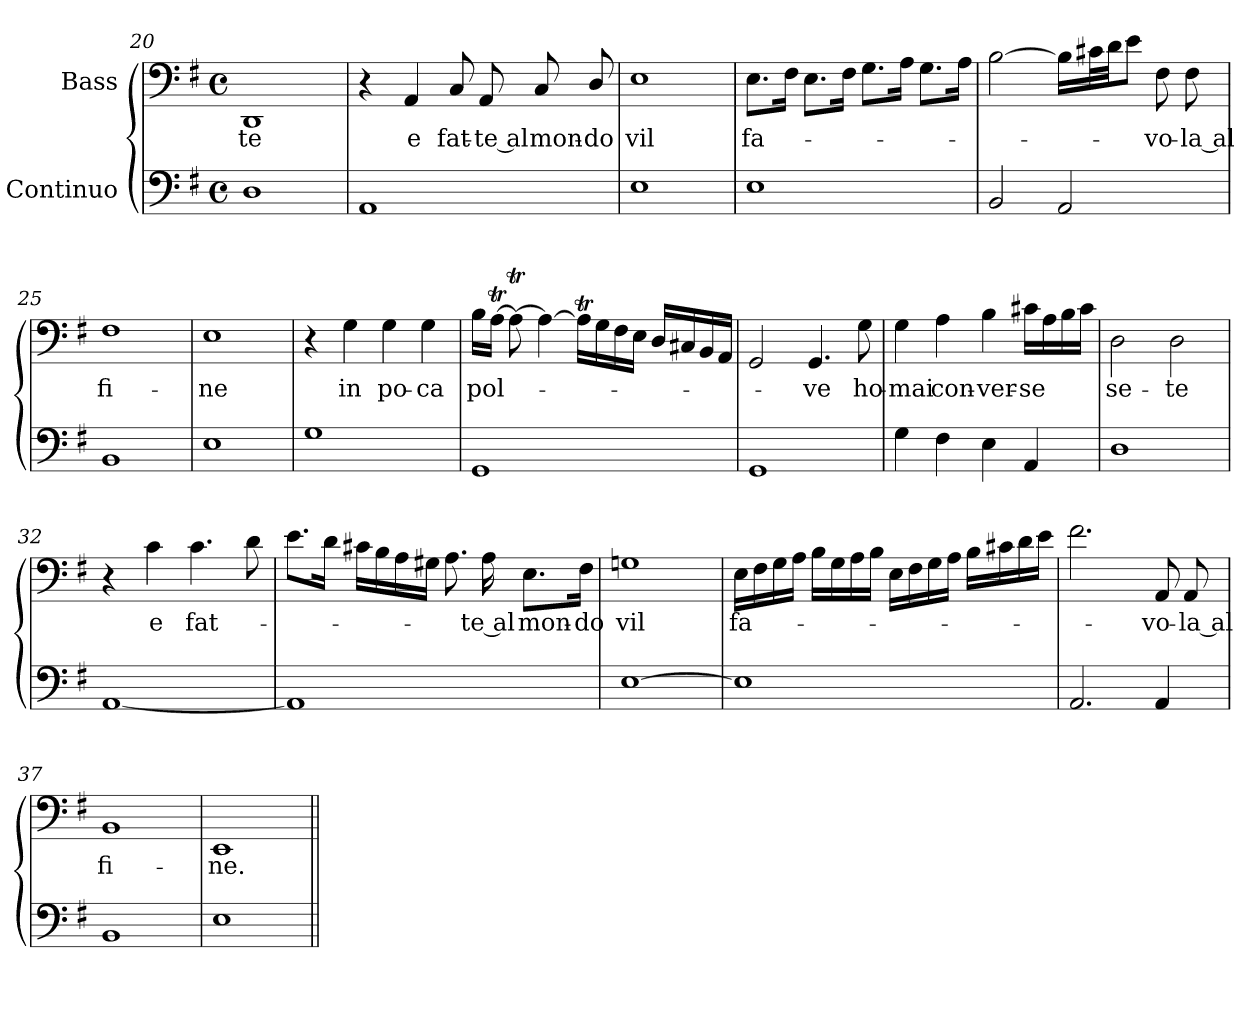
**kern	**kern	**text
*part2	*part1	*part1
*staff2	*staff1	*staff1
*I"Continuo	*I"Bass	*
*clefF4	*clefF4	*
*k[f#]	*k[f#]	*
*e:	*e:	*
*M4/4	*M4/4	*
*met(c)	*met(c)	*
=20	=20	=20
!	!	!LO:LY:b
1D	1DD	-te
=21	=21	=21
1AA	4r	.
!	!	!LO:LY:b
.	4AA/	e
!	!	!LO:LY:b
.	8C/	fat-
!	!	!LO:LY:b
.	8AA/	-te al
!	!	!LO:LY:b
.	8C/	mon-
!	!	!LO:LY:b
.	8D/	-do
!!LO:LB:g=z
=22	=22	=22
!	!	!LO:LY:b
1E	1E	vil
=23	=23	=23
!	!	!LO:LY:b
1E	8.E\L	fa-
.	16F#\Jk	.
.	8.E\L	.
.	16F#\Jk	.
.	8.G\L	.
.	16A\Jk	.
.	8.G\L	.
.	16A\Jk	.
=24	=24	=24
2BB/	[>2B\	.
2AA/	16B\LL]	.
.	32c#X\L	.
.	32d\JJ	.
.	8e\J	.
!	!	!LO:LY:b
.	8F#\	-vo-
!	!	!LO:LY:b
.	8F#\	-la al
=25	=25	=25
!	!	!LO:LY:b
1BB	1F#	fi-
=26	=26	=26
!	!	!LO:LY:b
1E	1E	-ne
=27	=27	=27
1G	4r	.
!	!	!LO:LY:b
.	4G\	in
!	!	!LO:LY:b
.	4G\	po-
!	!	!LO:LY:b
.	4G\	-ca
!!LO:LB:g=z
=28	=28	=28
!	!	!LO:LY:b
1GG	16B\LL	pol-
.	[16AT\JJ	.
.	8AT\_	.
.	4A\_>	.
.	16AT\LL]	.
.	16G\	.
.	16F#\	.
.	16E\JJ	.
.	16D/LL	.
.	16C#X/	.
.	16BB/	.
.	16AA/JJ	.
=29	=29	=29
1GG	2GG/	.
!	!	!LO:LY:b
.	4.GG/	-ve
!	!	!LO:LY:b
.	8G\	ho-
=30	=30	=30
!	!	!LO:LY:b
4G\	4G\	-mai
!	!	!LO:LY:b
4F#\	4A\	con-
!	!	!LO:LY:b
4E\	4B\	-ver-
!	!	!LO:LY:b
4AA/	16c#X\LL	-se
.	16A\	.
.	16B\	.
.	16c#\JJ	.
=31	=31	=31
!	!	!LO:LY:b
1D	2D\	se-
!	!	!LO:LY:b
.	2D\	-te
=32	=32	=32
[<1AA	4r	.
!	!	!LO:LY:b
.	4c\	e
!	!	!LO:LY:b
.	4.c\	fat-
.	8d\	.
!!LO:PB:g=z
=33	=33	=33
1AA]	8.e\L	.
.	16d\Jk	.
.	16c#X\LL	.
.	16B\	.
.	16A\	.
.	16G#X\JJ	.
.	8.A\	.
!	!	!LO:LY:b
.	16A\	-te al
!	!	!LO:LY:b
.	8.E\L	mon-
!	!	!LO:LY:b
.	16F#\Jk	-do
=34	=34	=34
!	!	!LO:LY:b
[>1E	1Gn	vil
=35	=35	=35
!	!	!LO:LY:b
1E]	16E\LL	fa-
.	16F#\	.
.	16G\	.
.	16A\JJ	.
.	16B\LL	.
.	16G\	.
.	16A\	.
.	16B\JJ	.
.	16E\LL	.
.	16F#\	.
.	16G\	.
.	16A\JJ	.
.	16B\LL	.
.	16c#X\	.
.	16d\	.
.	16e\JJ	.
=36	=36	=36
2.AA/	2.f#\	.
!	!	!LO:LY:b
4AA/	8AA/	vo-
!	!	!LO:LY:b
.	8AA/	-la al
=37	=37	=37
!	!	!LO:LY:b
1BB	1BB	fi-
=38	=38	=38
!	!	!LO:LY:b
1E	1EE	-ne.
=||	=||	=||
*-	*-	*-
